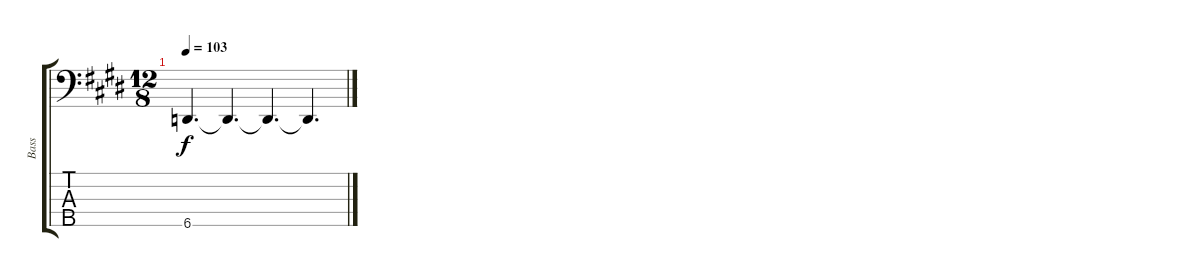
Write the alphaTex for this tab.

\track ("Bass" "Bass") {instrument distortionguitar}
\staff {score tabs}
\tuning (E2 B1 Gb1 Db1 Ab0) {hide}
\ts (12 8)
\tempo 103
\clef f4
\ks c#minor
6.5{t}.4{d dy f} 6.5{t}.4{d} 6.5{t}.4{d} 6.5{t}.4{d}
